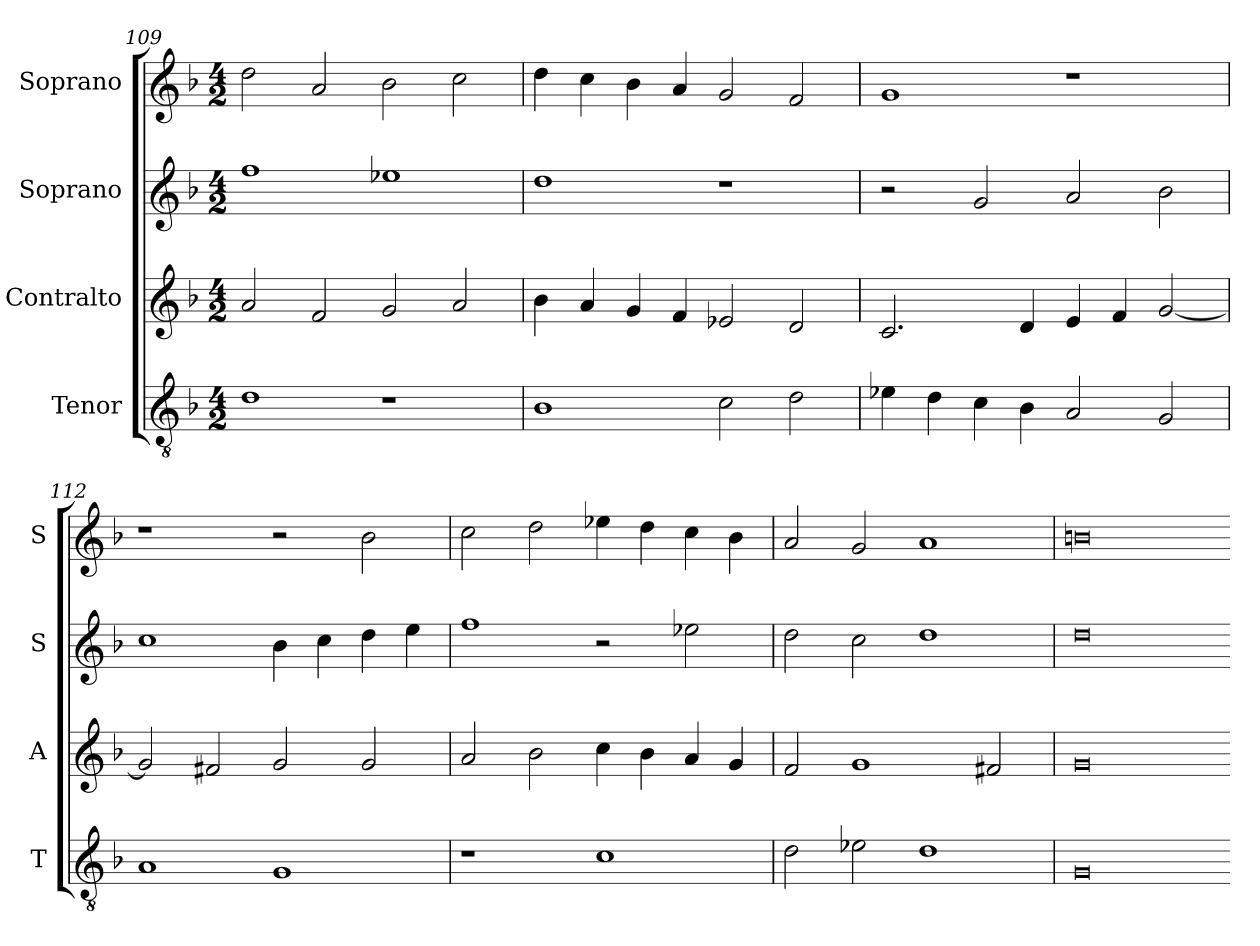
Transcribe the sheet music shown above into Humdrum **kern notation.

**kern	**kern	**kern	**kern
*part4	*part3	*part2	*part1
*staff4	*staff3	*staff2	*staff1
*I"Tenor	*I"Contralto	*I"Soprano	*I"Soprano
*I'T	*I'A	*I'S	*I'S
*clefGv2	*clefG2	*clefG2	*clefG2
*k[b-]	*k[b-]	*k[b-]	*k[b-]
*G:dor	*G:dor	*G:dor	*G:dor
*M4/2	*M4/2	*M4/2	*M4/2
=109	=109	=109	=109
1d	2a	1ff	2dd
.	2f	.	2a
1r	2g	1ee-X	2b-
.	2a	.	2cc
=110	=110	=110	=110
1B-	4b-	1dd	4dd
.	4a	.	4cc
.	4g	.	4b-
.	4f	.	4a
2c	2e-X	1r	2g
2d	2d	.	2f
=111	=111	=111	=111
4e-X	2.c	2r	1g
4d	.	.	.
4c	.	2g	.
4B-	4d	.	.
2A	4e	2a	1r
.	4f	.	.
2G	[2g	2b-	.
=112	=112	=112	=112
1A	2g]	1cc	1r
.	2f#X	.	.
1G	2g	4b-	2r
.	.	4cc	.
.	2g	4dd	2b-
.	.	4ee	.
=113	=113	=113	=113
1r	2a	1ff	2cc
.	2b-	.	2dd
1c	4cc	2r	4ee-X
.	4b-	.	4dd
.	4a	2ee-X	4cc
.	4g	.	4b-
=114	=114	=114	=114
2d	2f	2dd	2a
2e-X	1g	2cc	2g
1d	.	1dd	1a
.	2f#X	.	.
=115	=115	=115	=115
0G	0g	0dd	0bn
=-	=-	=-	=-
*-	*-	*-	*-
